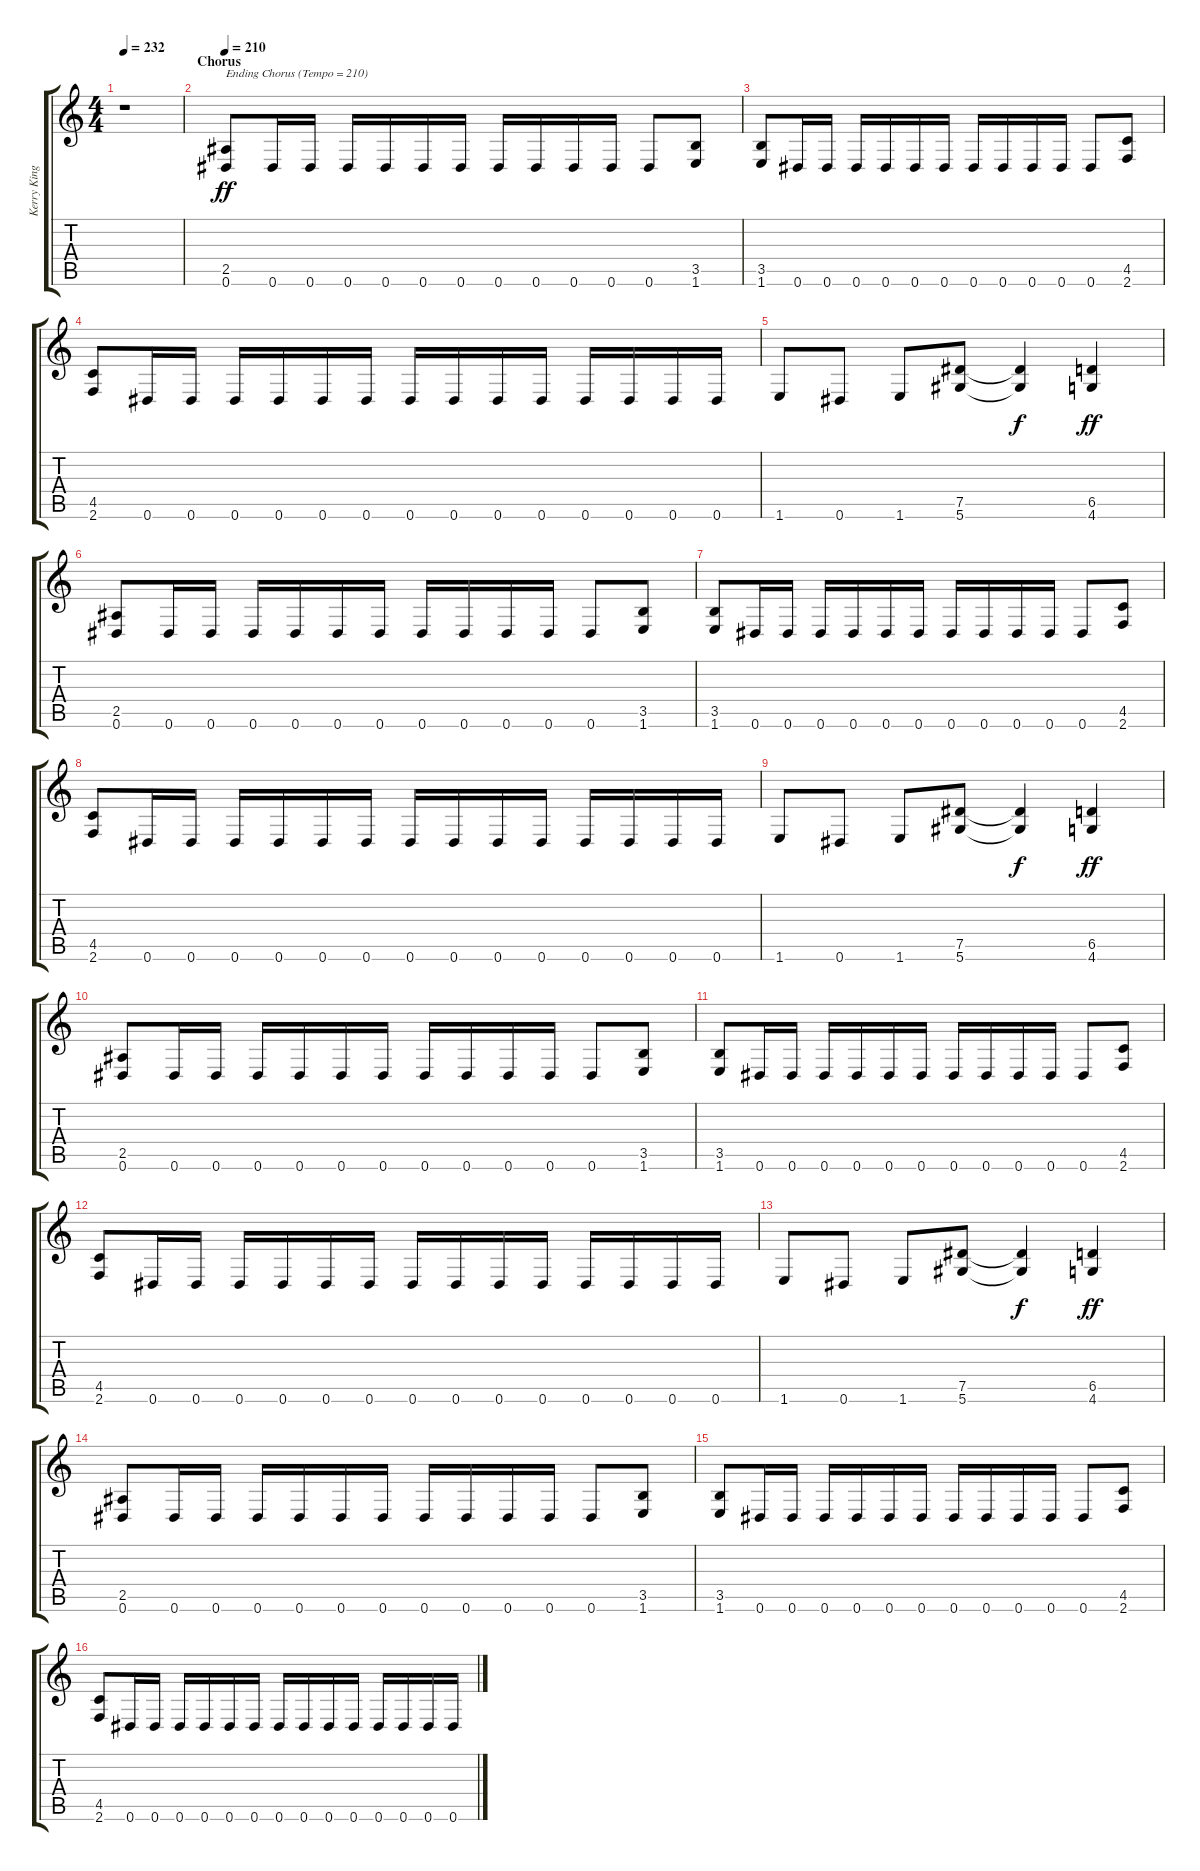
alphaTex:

\track ("Kerry King" "Kerry King") {instrument distortionguitar}
\staff {score tabs}
\tuning (Eb4 Bb3 Gb3 Db3 Ab2 Eb2) {hide}
\ts (4 4)
\tempo 232
\clef g2
\ks c
r.1{dy f} |
\section ("" "Chorus")
\tempo 210
(2.5 0.6).8{txt "Ending Chorus (Tempo = 210)" dy ff volume 14} 0.6.16 0.6.16 0.6.16 0.6.16 0.6.16 0.6.16 0.6.16 0.6.16 0.6.16 0.6.16 0.6.8 (3.5 1.6).8 |
(3.5 1.6).8 0.6.16 0.6.16 0.6.16 0.6.16 0.6.16 0.6.16 0.6.16 0.6.16 0.6.16 0.6.16 0.6.8 (4.5 2.6).8 |
(4.5 2.6).8 0.6.16 0.6.16 0.6.16 0.6.16 0.6.16 0.6.16 0.6.16 0.6.16 0.6.16 0.6.16 0.6.16 0.6.16 0.6.16 0.6.16 |
1.6.8 0.6.8 1.6.8 (7.5 5.6).8 (7.5{t} 5.6{t}).4{dy f} (6.5 4.6).4{dy ff} |
(2.5 0.6).8 0.6.16 0.6.16 0.6.16 0.6.16 0.6.16 0.6.16 0.6.16 0.6.16 0.6.16 0.6.16 0.6.8 (3.5 1.6).8 |
(3.5 1.6).8 0.6.16 0.6.16 0.6.16 0.6.16 0.6.16 0.6.16 0.6.16 0.6.16 0.6.16 0.6.16 0.6.8 (4.5 2.6).8 |
(4.5 2.6).8 0.6.16 0.6.16 0.6.16 0.6.16 0.6.16 0.6.16 0.6.16 0.6.16 0.6.16 0.6.16 0.6.16 0.6.16 0.6.16 0.6.16 |
1.6.8 0.6.8 1.6.8 (7.5 5.6).8 (7.5{t} 5.6{t}).4{dy f} (6.5 4.6).4{dy ff} |
(2.5 0.6).8 0.6.16 0.6.16 0.6.16 0.6.16 0.6.16 0.6.16 0.6.16 0.6.16 0.6.16 0.6.16 0.6.8 (3.5 1.6).8 |
(3.5 1.6).8 0.6.16 0.6.16 0.6.16 0.6.16 0.6.16 0.6.16 0.6.16 0.6.16 0.6.16 0.6.16 0.6.8 (4.5 2.6).8 |
(4.5 2.6).8 0.6.16 0.6.16 0.6.16 0.6.16 0.6.16 0.6.16 0.6.16 0.6.16 0.6.16 0.6.16 0.6.16 0.6.16 0.6.16 0.6.16 |
1.6.8 0.6.8 1.6.8 (7.5 5.6).8 (7.5{t} 5.6{t}).4{dy f} (6.5 4.6).4{dy ff} |
(2.5 0.6).8 0.6.16 0.6.16 0.6.16 0.6.16 0.6.16 0.6.16 0.6.16 0.6.16 0.6.16 0.6.16 0.6.8 (3.5 1.6).8 |
(3.5 1.6).8 0.6.16 0.6.16 0.6.16 0.6.16 0.6.16 0.6.16 0.6.16 0.6.16 0.6.16 0.6.16 0.6.8 (4.5 2.6).8 |
(4.5 2.6).8 0.6.16 0.6.16 0.6.16 0.6.16 0.6.16 0.6.16 0.6.16 0.6.16 0.6.16 0.6.16 0.6.16 0.6.16 0.6.16 0.6.16
